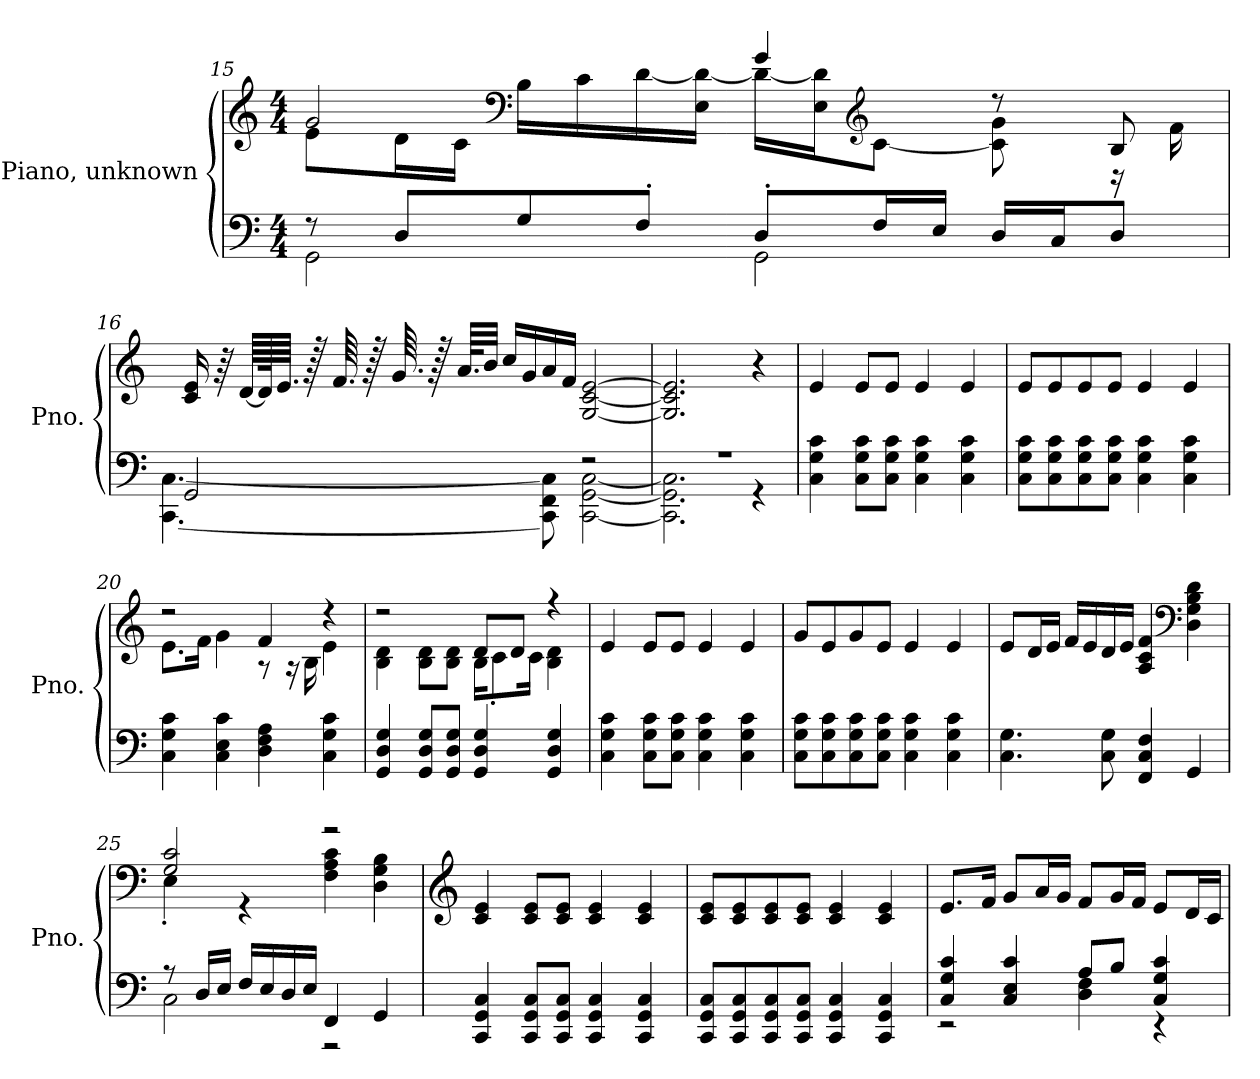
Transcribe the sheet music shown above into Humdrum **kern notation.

**kern	**kern
*part1	*part1
*staff2	*staff1
*I"Piano, unknown	*
*I'Pno.	*
!!LO:LB:g=z
*clefF4	*clefG2
*k[]	*k[]
*M4/4	*M4/4
=15	=15
*^	*^
8r	2GG\	2g/	8e\L
8D/L	.	.	16d\L
.	.	.	16c\JJ
*	*	*clefF4	*
8G/	.	.	16B\LL
.	.	.	16c\
8F'/J	.	.	[16d\
.	.	.	16E\ 16d\_JJ
8D'/L	2GG\	4g/	16d\LL_
.	.	.	16E\ 16d\]J
*	*	*clefG2	*
16F/L	.	.	[8c\J
16E/JJ	.	.	.
16D/LL	.	8r	8c\] 8g\
16C/J	.	.	.
8D/J	.	8B/	16r
.	.	.	16f\
*	*	*v	*v
=16	=16	=16
2GG/	[4.CC\ [4.C\	16c/ 16e/
.	.	64r
.	.	[64d/LLLL
.	.	128d/K]
.	.	64.e/JJJJ
.	.	128r
.	.	64.f/
.	.	128r
.	.	64.g/
.	.	128r
.	.	64.a/KLLL
.	.	32b/JJJ
.	.	16cc/LL
.	.	16g/
.	8CC\] 8FF\ 8C\]	16a/
.	.	16f/JJ
2r	[2CC\ [2GG\ [2C\	[2G/ [2c/ [2e/
=17	=17	=17
1r	2.CC\] 2.GG\] 2.C\]	2.G/] 2.c/] 2.e/]
.	4r	4r
*v	*v	*
!!LO:PB:g=z
=18	=18
4C\ 4G\ 4c\	4e/
8C\ 8G\ 8c\L	8e/L
8C\ 8G\ 8c\J	8e/J
4C\ 4G\ 4c\	4e/
4C\ 4G\ 4c\	4e/
=19	=19
8C\ 8G\ 8c\L	8e/L
8C\ 8G\ 8c\	8e/
8C\ 8G\ 8c\	8e/
8C\ 8G\ 8c\J	8e/J
4C\ 4G\ 4c\	4e/
4C\ 4G\ 4c\	4e/
=20	=20
*	*^
4C\ 4G\ 4c\	2r	8.e\L
.	.	16f\Jk
4C\ 4E\ 4c\	.	4g\
4D\ 4F\ 4A\	4f/	8r
.	.	16r
.	.	16B\
4C\ 4G\ 4c\	4r	4e\
=21	=21	=21
4GG/ 4D/ 4G/	2r	4B\ 4d\
8GG/ 8D/ 8G/L	.	8B\ 8d\L
8GG/ 8D/ 8G/J	.	8B\ 8d\J
4GG/ 4D/ 4G/	8d/L	16B\KL
.	.	8c'\
.	8d/J	.
.	.	16c\Jk
4GG/ 4D/ 4G/	4r	4B\ 4d\
*	*v	*v
=22	=22
4C\ 4G\ 4c\	4e/
8C\ 8G\ 8c\L	8e/L
8C\ 8G\ 8c\J	8e/J
4C\ 4G\ 4c\	4e/
4C\ 4G\ 4c\	4e/
!!LO:LB:g=z
=23	=23
8C\ 8G\ 8c\L	8g/L
8C\ 8G\ 8c\	8e/
8C\ 8G\ 8c\	8g/
8C\ 8G\ 8c\J	8e/J
4C\ 4G\ 4c\	4e/
4C\ 4G\ 4c\	4e/
=24	=24
4.C\ 4.G\	8e/L
.	16d/L
.	16e/JJ
.	16f/LL
.	16e/
8C\ 8G\	16d/
.	16e/JJ
4FF/ 4C/ 4F/	4A/ 4c/ 4f/
*	*clefF4
4GG/	4D\ 4G\ 4B\ 4d\
=25	=25
*^	*^
8r	2C\	2G/ 2c/	4E'\
16D/LL	.	.	.
16E/JJ	.	.	.
16F/LL	.	.	4r
16E/	.	.	.
16D/	.	.	.
16E/JJ	.	.	.
4FF/	2r	2r	4F\ 4A\ 4c\
4GG/	.	.	4D\ 4G\ 4B\
*v	*v	*	*
*	*v	*v
=26	=26
*	*clefG2
4CC/ 4GG/ 4C/	4c/ 4e/
8CC/ 8GG/ 8C/L	8c/ 8e/L
8CC/ 8GG/ 8C/J	8c/ 8e/J
4CC/ 4GG/ 4C/	4c/ 4e/
4CC/ 4GG/ 4C/	4c/ 4e/
!!LO:LB:g=z
=27	=27
8CC/ 8GG/ 8C/L	8c/ 8e/L
8CC/ 8GG/ 8C/	8c/ 8e/
8CC/ 8GG/ 8C/	8c/ 8e/
8CC/ 8GG/ 8C/J	8c/ 8e/J
4CC/ 4GG/ 4C/	4c/ 4e/
4CC/ 4GG/ 4C/	4c/ 4e/
=28	=28
*^	*
4C/ 4G/ 4c/	2r	8.e/L
.	.	16f/Jk
4C/ 4E/ 4c/	.	8g/L
.	.	16a/L
.	.	16g/JJ
8A/L	4D\ 4F\	8f/L
8B/J	.	16g/L
.	.	16f/JJ
4C/ 4G/ 4c/	4r	8e/L
.	.	16d/L
.	.	16c/JJ
*v	*v	*
=	=
*-	*-
